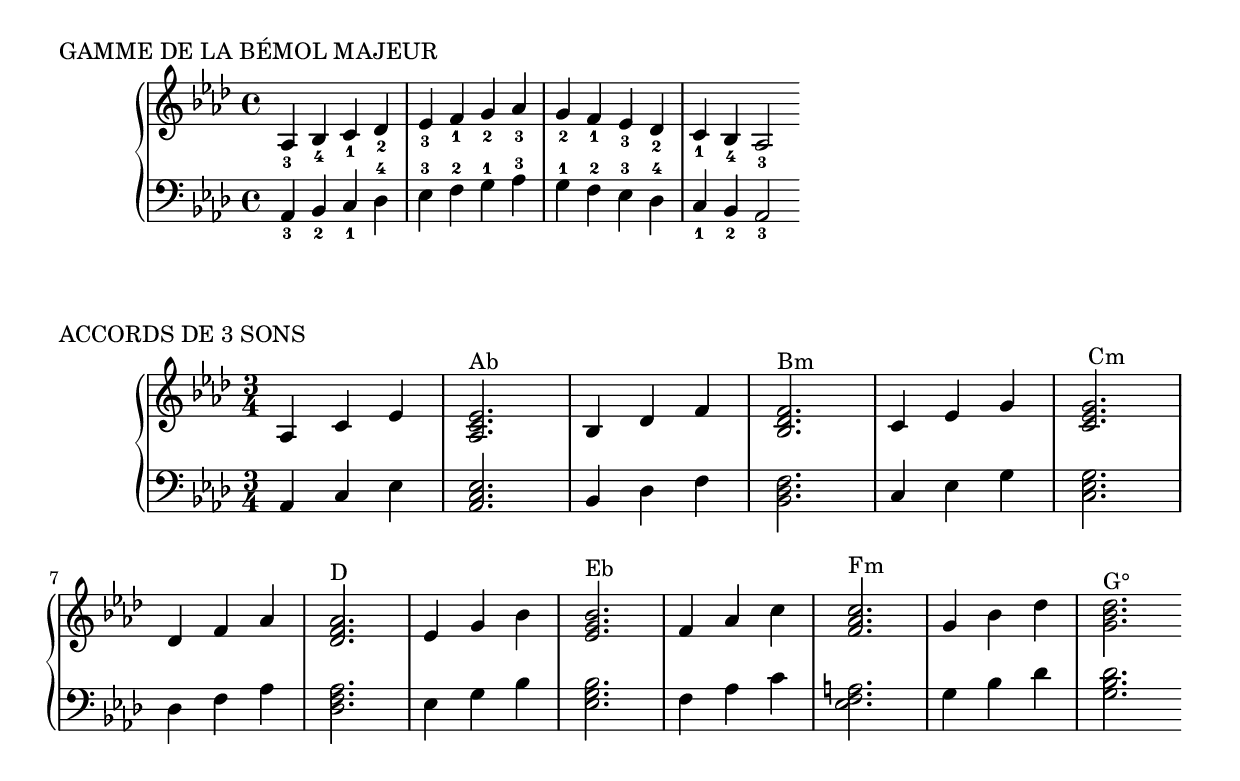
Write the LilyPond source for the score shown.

\version"2.8.5"

\score {
    \new PianoStaff<<
    	\new Staff{
    		\relative c' {
			\clef treble
        		\key aes\major\time 4/4
        		aes4_3 bes_4 c_1 des_2 ees_3 f_1 g_2 aes_3 g_2 f_1 ees_3 des_2 c_1 bes_4 aes2_3 \bar":|:"}
     }
    	\new Staff{
    		\relative c {
    		\clef bass
    		\key aes\major \time 4/4
    		aes4_3 bes_2 c_1 des^4 ees^3 f^2 g^1 aes^3 g^1 f^2 ees^3 des^4 c_1 bes_2 aes2_3}
    }
   >>
\header{
	piece="GAMME DE LA BÉMOL MAJEUR"
	}
}


\score { 
    \new PianoStaff <<
    \new Staff {
    \relative c' {
    \clef treble
    \key aes\major\time 3/4
    % première portée
    aes4 c ees < aes, c ees >2.^"Ab" bes4 des f < bes, des f >2.^"Bm" c4 ees g < c, ees g >2.^" Cm"\break
    % deuxième portée
    des4 f aes < des, f aes >2.^"D" ees4 g bes < ees, g bes >2.^"Eb" f4 aes c < f, aes c>2.^"Fm"
    g4 bes des < g, bes des >2.^"G°" \bar":|:" \break
}
}
    \new Staff {
    \relative c {
        \clef bass  
        \key aes\major\time 3/4
        %première portée
        aes4 c ees < aes, c ees >2. bes4 des f < bes,des f >2. c4 ees g < c, ees g >2.
        % deuxième portée
        des4 f aes < des, f aes >2. ees4 g bes < ees, g bes >2. f4 aes c < f, a ees >2.
        g4 bes des < g, bes des >2. \break
}
}
>>
\header{
piece="ACCORDS DE 3 SONS "}
}

